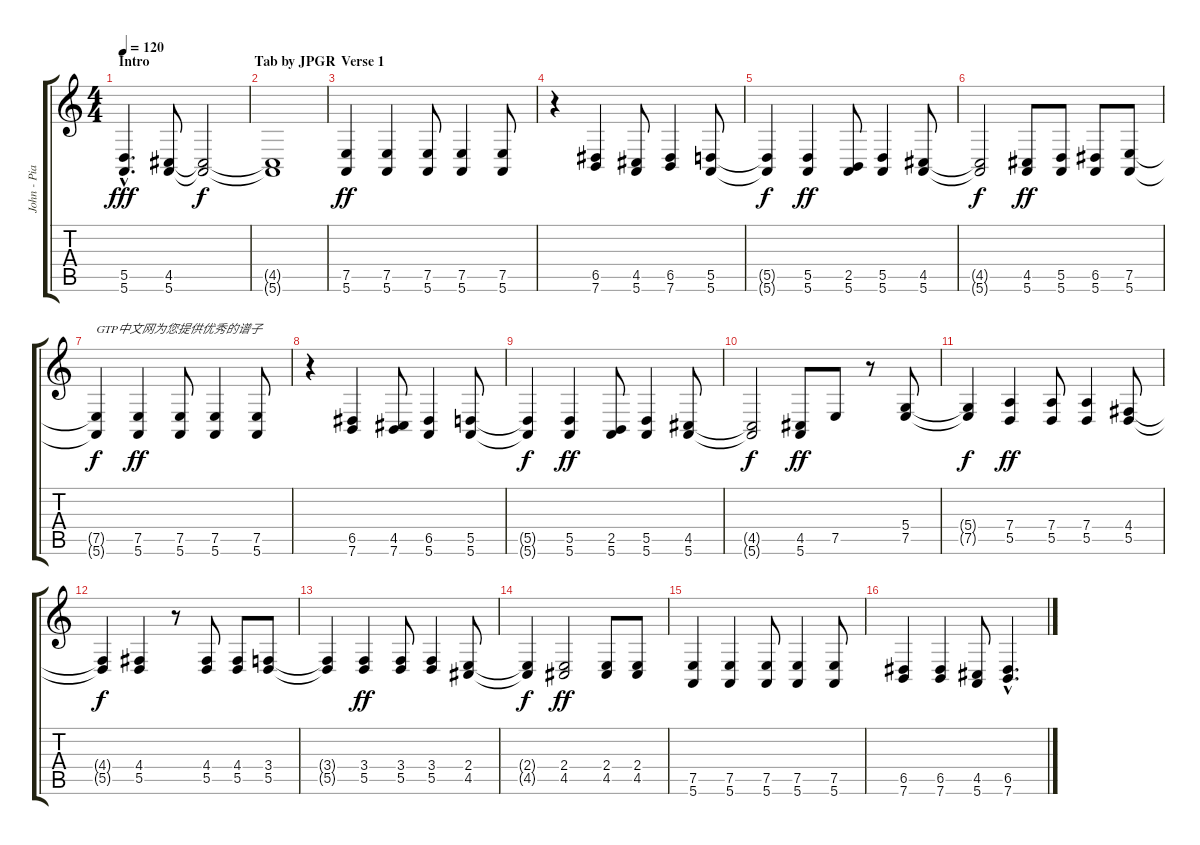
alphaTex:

\track ("John - Piano" "John - Pia") {instrument brightacousticpiano}
\staff {score tabs}
\tuning (E4 B3 G3 D3 A2 E2) {hide}
\ts (4 4)
\section ("" "Intro                              Tab by JPGR")
\tempo 120
\clef g2
\ks c
(5.5{hac} 5.6{hac}).4{d dy fff instrument brightacousticpiano} (4.5 5.6).8 (4.5{t} 5.6{t}).2{dy f} |
(4.5{t} 5.6{t}).1 |
\section ("" "Verse 1")
(7.5 5.6).4{dy ff} (7.5 5.6).4 (7.5 5.6).8 (7.5 5.6).4 (7.5 5.6).8 |
r.4 (6.5 7.6).4 (4.5 5.6).8 (6.5 7.6).4 (5.5 5.6).8 |
(5.5{t} 5.6{t}).4{dy f} (5.5 5.6).4{dy ff} (2.5 5.6).8 (5.5 5.6).4 (4.5 5.6).8 |
(4.5{t} 5.6{t}).2{dy f} (4.5 5.6).8{dy ff} (5.5 5.6).8 (6.5 5.6).8 (7.5 5.6).8 |
(7.5{t} 5.6{t}).4{txt "GTP中文网为您提供优秀的谱子" dy f} (7.5 5.6).4{dy ff} (7.5 5.6).8 (7.5 5.6).4 (7.5 5.6).8 |
r.4 (6.5 7.6).4 (4.5 7.6).8 (6.5 5.6).4 (5.5 5.6).8 |
(5.5{t} 5.6{t}).4{dy f} (5.5 5.6).4{dy ff} (2.5 5.6).8 (5.5 5.6).4 (4.5 5.6).8 |
(4.5{t} 5.6{t}).2{dy f} (4.5 5.6).8{dy ff} 7.5.8 r.8 (5.4 7.5).8 |
(5.4{t} 7.5{t}).4{dy f} (7.4 5.5).4{dy ff} (7.4 5.5).8 (7.4 5.5).4 (4.4 5.5).8 |
(4.4{t} 5.5{t}).4{dy f} (4.4 5.5).4 r.8 (4.4 5.5).8 (4.4 5.5).8 (3.4 5.5).8 |
(3.4{t} 5.5{t}).4 (3.4 5.5).4{dy ff} (3.4 5.5).8 (3.4 5.5).4 (2.4 4.5).8 |
(2.4{t} 4.5{t}).4{dy f} (2.4 4.5).2{dy ff} (2.4 4.5).8 (2.4 4.5).8 |
(7.5 5.6).4 (7.5 5.6).4 (7.5 5.6).8 (7.5 5.6).4 (7.5 5.6).8 |
(6.5 7.6).4 (6.5 7.6).4 (4.5 5.6).8 (6.5{hac} 7.6{hac}).4{d}
